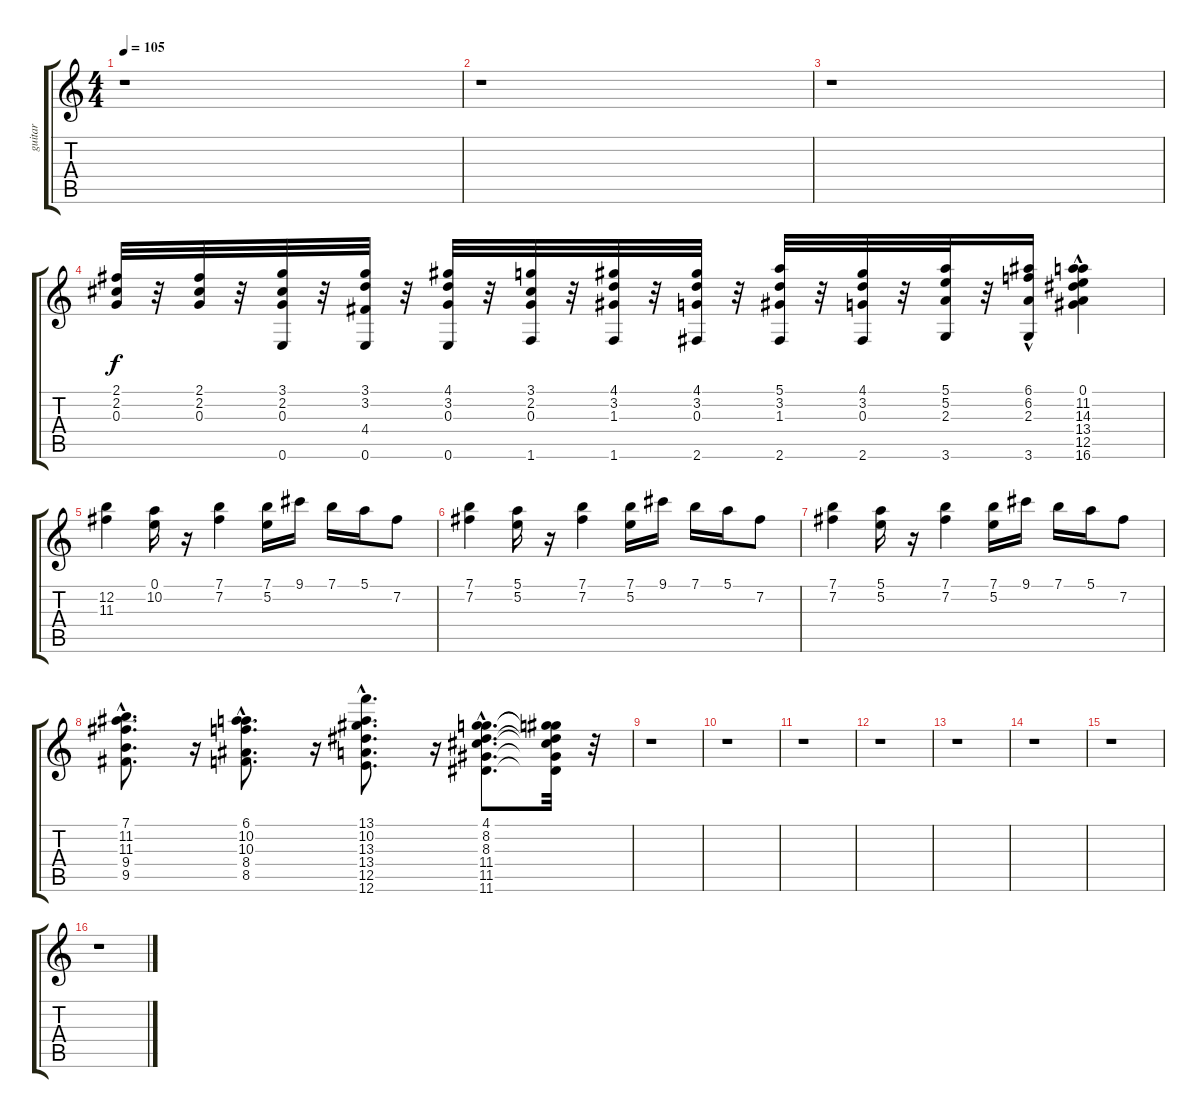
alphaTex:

\track ("guitar" "guitar") {instrument overdrivenguitar}
\staff {score tabs}
\tuning (E4 B3 G3 D3 A2 E2) {hide}
\ts (4 4)
\tempo 105
\clef g2
\ks c
r.1{dy f} |
r.1 |
r.1 |
(2.1 2.2 0.3).32 r.32 (2.1 2.2 0.3).32 r.32 (3.1 2.2 0.3 0.6).32 r.32 (3.1 3.2 4.4 0.6).32 r.32 (4.1 3.2 0.3 0.6).32 r.32 (3.1 2.2 0.3 1.6).32 r.32 (4.1 3.2 1.3 1.6).32 r.32 (4.1 3.2 0.3 2.6).32 r.32 (5.1 3.2 1.3 2.6).32 r.32 (4.1 3.2 0.3 2.6).32 r.32 (5.1 5.2 2.3 3.6).32 r.32 (6.1 6.2 2.3 3.6{hac}).16 (0.1 11.2 14.3 13.4 12.5 16.6{hac}).4 |
(12.2 11.3).4 (0.1 10.2).16 r.16 (7.1 7.2).4 (7.1 5.2).16 9.1.16 7.1.16 5.1.16 7.2.8 |
(7.1 7.2).4 (5.1 5.2).16 r.16 (7.1 7.2).4 (7.1 5.2).16 9.1.16 7.1.16 5.1.16 7.2.8 |
(7.1 7.2).4 (5.1 5.2).16 r.16 (7.1 7.2).4 (7.1 5.2).16 9.1.16 7.1.16 5.1.16 7.2.8 |
(7.1{hac} 11.2{hac} 11.3{hac} 9.4{hac} 9.5{hac}).8{d} r.16 (6.1{hac} 10.2{hac} 10.3{hac} 8.4{hac} 8.5{hac}).8{d} r.16 (13.1{hac} 10.2{hac} 13.3{hac} 13.4{hac} 12.5{hac} 12.6{hac}).8{d} r.16 (4.1{hac} 8.2{hac} 8.3{hac} 11.4{hac} 11.5{hac} 11.6{hac}).8{d} (4.1{t} 8.2{t} 8.3{t} 11.4{t} 11.5{t} 11.6{t}).32 r.32 |
r.1 |
r.1 |
r.1 |
r.1 |
r.1 |
r.1 |
r.1 |
r.1
